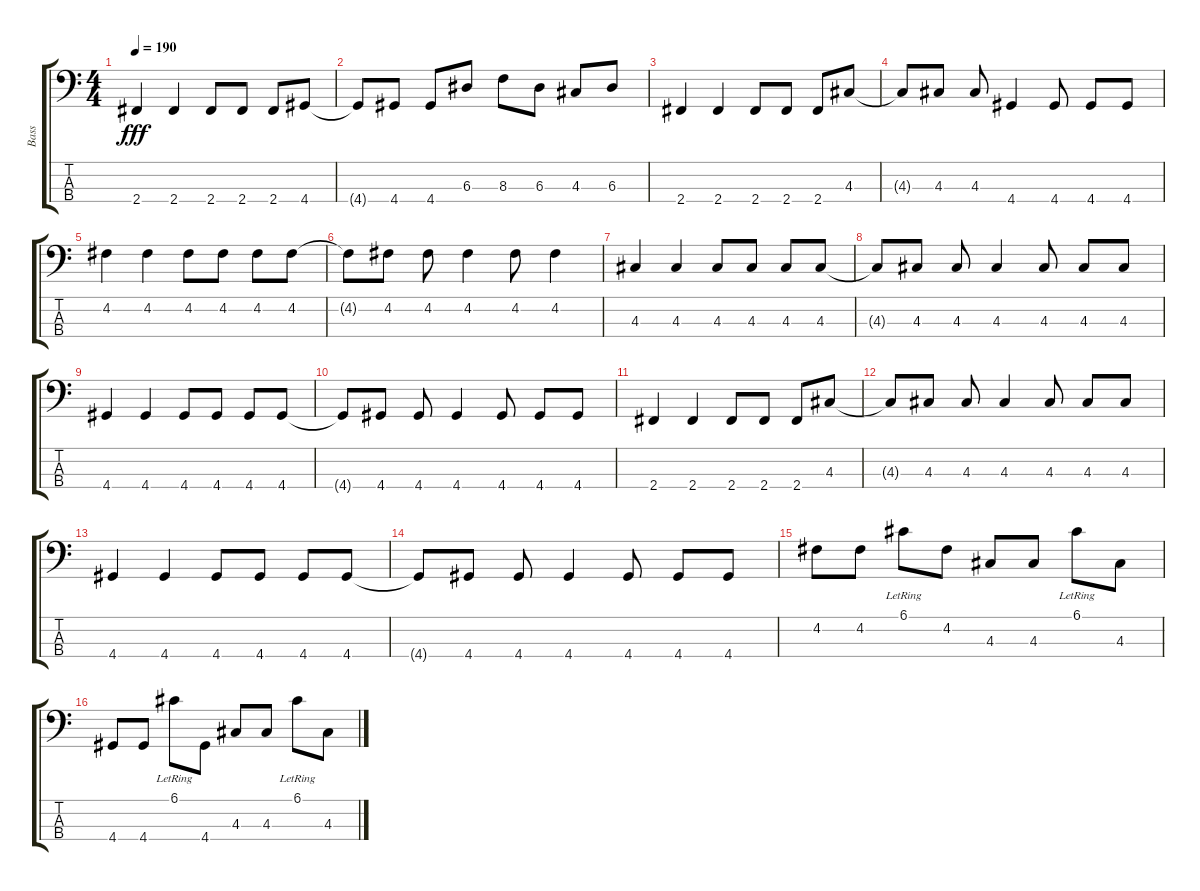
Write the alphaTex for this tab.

\track ("Bass" "Bass") {instrument electricbasspick}
\staff {score tabs}
\tuning (G2 D2 A1 E1) {hide}
\ts (4 4)
\tempo 190
\clef f4
\ks c
2.4.4{dy fff} 2.4.4 2.4.8 2.4.8 2.4.8 4.4.8 |
4.4{t}.8 4.4.8 4.4.8 6.3.8 8.3.8 6.3.8 4.3.8 6.3.8 |
2.4.4 2.4.4 2.4.8 2.4.8 2.4.8 4.3.8 |
4.3{t}.8 4.3.8 4.3.8 4.4.4 4.4.8 4.4.8 4.4.8 |
4.2.4 4.2.4 4.2.8 4.2.8 4.2.8 4.2.8 |
4.2{t}.8 4.2.8 4.2.8 4.2.4 4.2.8 4.2.4 |
4.3.4 4.3.4 4.3.8 4.3.8 4.3.8 4.3.8 |
4.3{t}.8 4.3.8 4.3.8 4.3.4 4.3.8 4.3.8 4.3.8 |
4.4.4 4.4.4 4.4.8 4.4.8 4.4.8 4.4.8 |
4.4{t}.8 4.4.8 4.4.8 4.4.4 4.4.8 4.4.8 4.4.8 |
2.4.4 2.4.4 2.4.8 2.4.8 2.4.8 4.3.8 |
4.3{t}.8 4.3.8 4.3.8 4.3.4 4.3.8 4.3.8 4.3.8 |
4.4.4 4.4.4 4.4.8 4.4.8 4.4.8 4.4.8 |
4.4{t}.8 4.4.8 4.4.8 4.4.4 4.4.8 4.4.8 4.4.8 |
4.2.8 4.2.8 6.1{lr}.8 4.2.8 4.3.8 4.3.8 6.1{lr}.8 4.3.8 |
4.4.8 4.4.8 6.1{lr}.8 4.4.8 4.3.8 4.3.8 6.1{lr}.8 4.3.8
